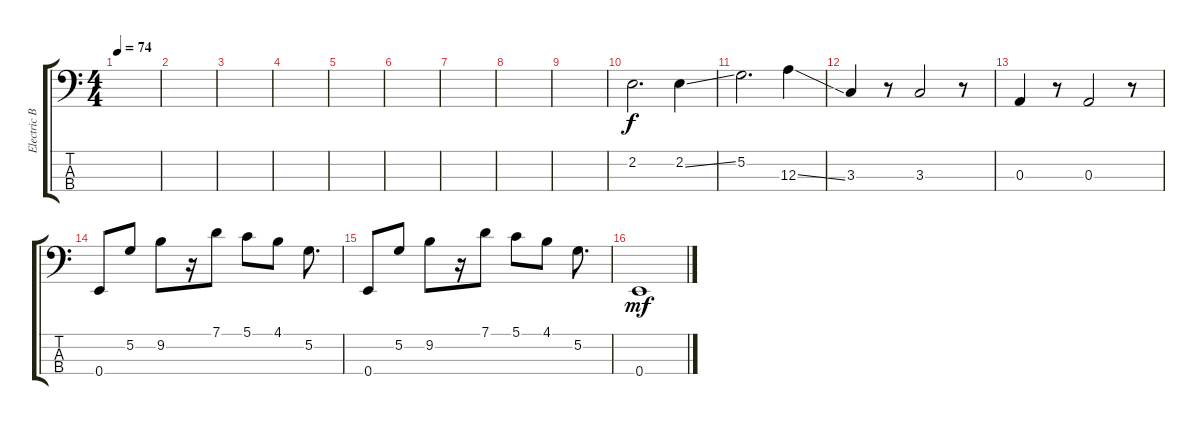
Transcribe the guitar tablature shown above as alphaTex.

\track ("Electric Bass" "Electric B") {instrument electricbassfinger}
\staff {score tabs}
\tuning (G2 D2 A1 E1) {hide}
\ts (4 4)
\tempo 74
\clef f4
\ks c
|
|
|
|
|
|
|
|
|
2.2.2{d} 2.2{ss}.4 |
5.2.2{d} 12.3{ss}.4 |
3.3.4 r.8 3.3.2 r.8 |
0.3.4 r.8 0.3.2 r.8 |
0.4.8 5.2.8 9.2.8 r.16 7.1.8 5.1.8 4.1.8 5.2.8{d} |
0.4.8 5.2.8 9.2.8 r.16 7.1.8 5.1.8 4.1.8 5.2.8{d} |
0.4.1{dy mf}
